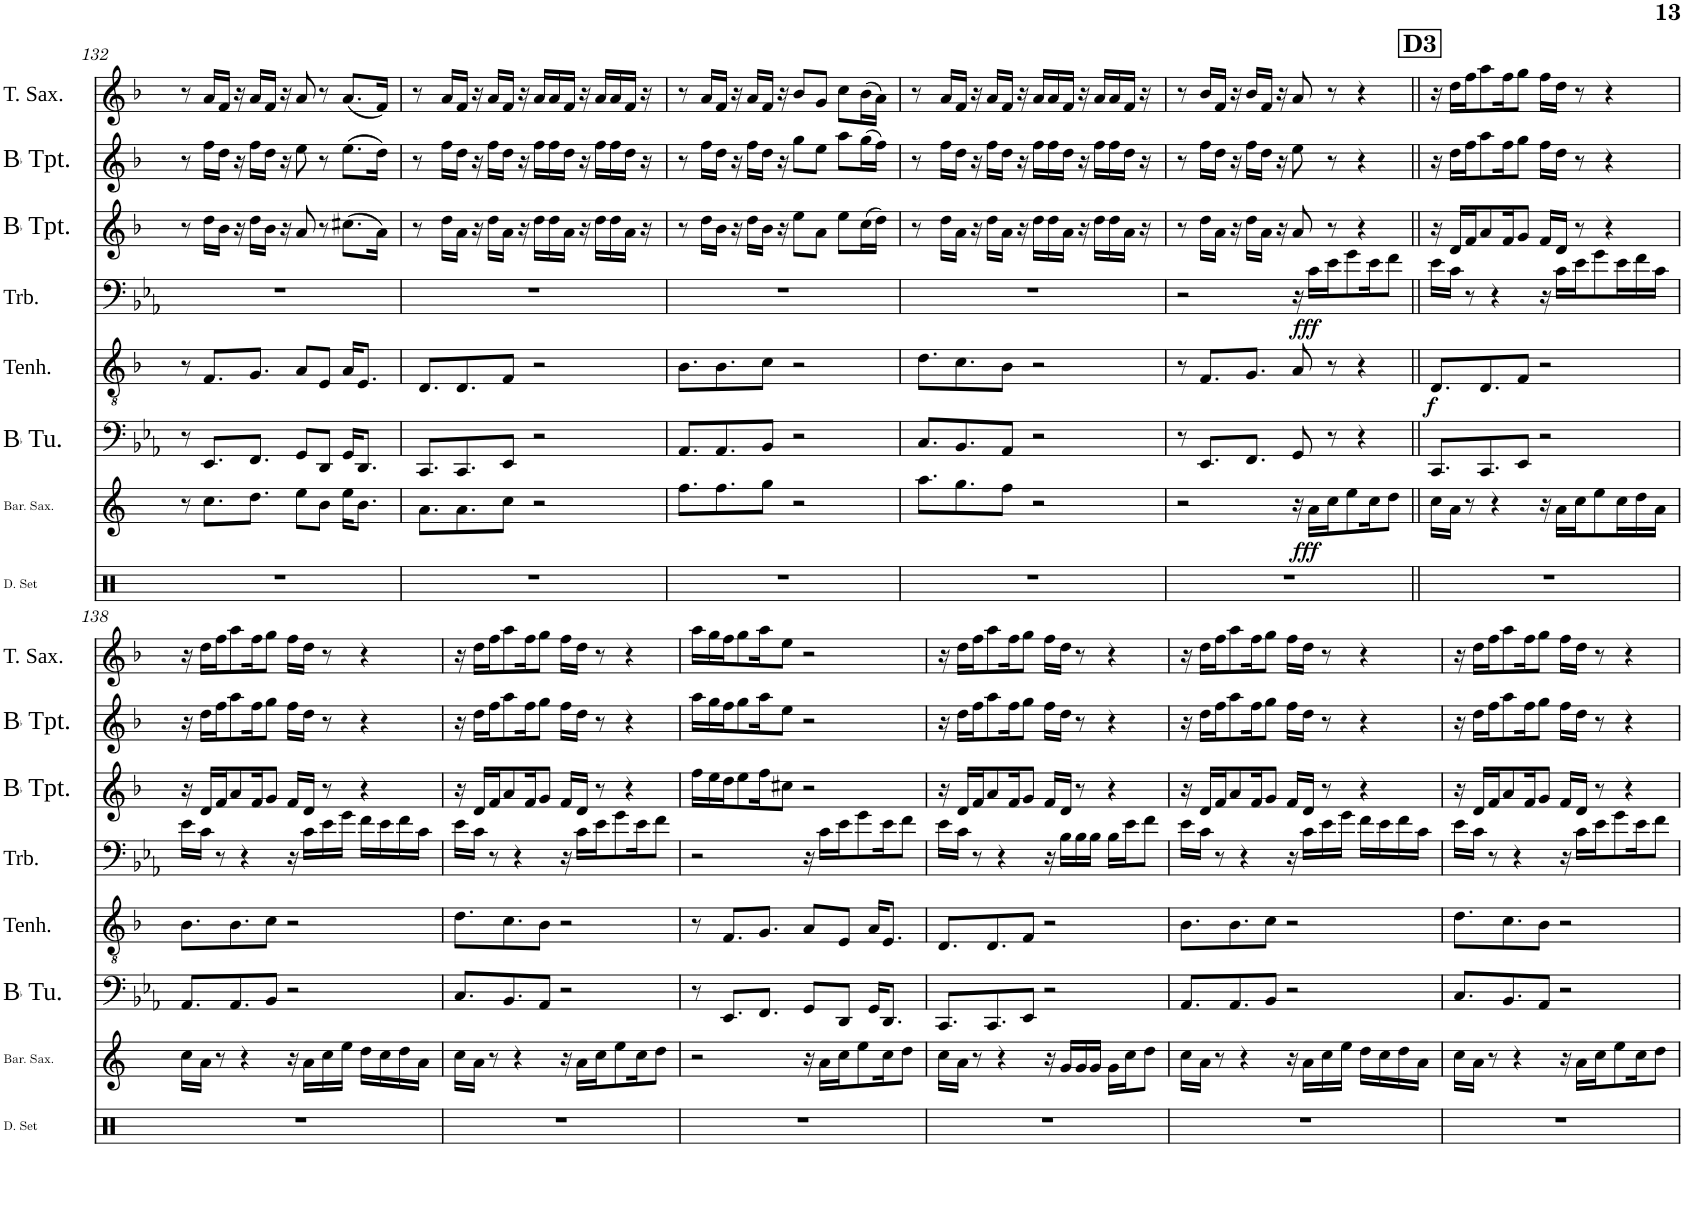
**kern	**kern	**dynam	**kern	**kern	**dynam	**kern	**dynam	**kern	**kern	**kern
*part8	*part7	*part7	*part6	*part5	*part5	*part4	*part4	*part3	*part2	*part1
*staff8	*staff7	*staff7	*staff6	*staff5	*staff5	*staff4	*staff4	*staff3	*staff2	*staff1
*I"Drumset	*I"Baritone Saxophone	*	*I"BaccidentalFlat Tuba	*I"Tenorhorn	*	*I"Trombone	*	*I"BaccidentalFlat Trumpet	*I"BaccidentalFlat Trumpet	*I"Tenor Saxophone
*I'D. Set	*I'Bar. Sax.	*	*I'BaccidentalFlat Tu.	*I'Tenh.	*	*I'Trb.	*	*I'BaccidentalFlat Tpt.	*I'BaccidentalFlat Tpt.	*I'T. Sax.
!!LO:PB:g=z
*clefX	*clefG2	*	*clefF4	*clefGv2	*	*clefF4	*	*clefG2	*clefG2	*clefG2
*	*Trd12c21	*	*	*Trd1c2	*	*	*	*Trd1c2	*Trd1c2	*Trd8c14
*k[]	*k[]	*	*k[b-e-a-]	*k[b-]	*	*k[b-e-a-]	*	*k[b-]	*k[b-]	*k[b-]
*M4/4	*M4/4	*	*M4/4	*M4/4	*	*M4/4	*	*M4/4	*M4/4	*M4/4
=132	=132	=132	=132	=132	=132	=132	=132	=132	=132	=132
1r	8r	.	8r	8r	.	1r	.	8r	8r	8r
.	8.cc\L	.	8.EE-/L	8.F/L	.	.	.	16dd\LL	16ff\LL	16a/LL
.	.	.	.	.	.	.	.	16b-\JJ	16dd\JJ	16f/JJ
.	.	.	.	.	.	.	.	16r	16r	16r
.	8.dd\J	.	8.FF/J	8.G/J	.	.	.	16dd\LL	16ff\LL	16a/LL
.	.	.	.	.	.	.	.	16b-\JJ	16dd\JJ	16f/JJ
.	.	.	.	.	.	.	.	16r	16r	16r
.	8ee\L	.	8GG/L	8A/L	.	.	.	8a/	8ee\	8a/
.	8b\J	.	8DD/J	8E/J	.	.	.	8r	8r	8r
.	16ee\KL	.	16GG/KL	16A/KL	.	.	.	(8.cc#X\L	(8.ee\L	(8.a/L
.	8.b\J	.	8.DD/J	8.E/J	.	.	.	.	.	.
.	.	.	.	.	.	.	.	16a\Jk)	16dd\Jk)	16f/Jk)
=133	=133	=133	=133	=133	=133	=133	=133	=133	=133	=133
1r	8.a\L	.	8.CC/L	8.D/L	.	1r	.	8r	8r	8r
.	.	.	.	.	.	.	.	16dd\LL	16ff\LL	16a/LL
.	8.a\	.	8.CC/	8.D/	.	.	.	16a\JJ	16dd\JJ	16f/JJ
.	.	.	.	.	.	.	.	16r	16r	16r
.	.	.	.	.	.	.	.	16dd\LL	16ff\LL	16a/LL
.	8cc\J	.	8EE-/J	8F/J	.	.	.	16a\JJ	16dd\JJ	16f/JJ
.	.	.	.	.	.	.	.	16r	16r	16r
.	2r	.	2r	2r	.	.	.	16dd\LL	16ff\LL	16a/LL
.	.	.	.	.	.	.	.	16dd\	16ff\	16a/
.	.	.	.	.	.	.	.	16a\JJ	16dd\JJ	16f/JJ
.	.	.	.	.	.	.	.	16r	16r	16r
.	.	.	.	.	.	.	.	16dd\LL	16ff\LL	16a/LL
.	.	.	.	.	.	.	.	16dd\	16ff\	16a/
.	.	.	.	.	.	.	.	16a\JJ	16dd\JJ	16f/JJ
.	.	.	.	.	.	.	.	16r	16r	16r
=134	=134	=134	=134	=134	=134	=134	=134	=134	=134	=134
1r	8.ff\L	.	8.AA-/L	8.B-\L	.	1r	.	8r	8r	8r
.	.	.	.	.	.	.	.	16dd\LL	16ff\LL	16a/LL
.	8.ff\	.	8.AA-/	8.B-\	.	.	.	16b-\JJ	16dd\JJ	16f/JJ
.	.	.	.	.	.	.	.	16r	16r	16r
.	.	.	.	.	.	.	.	16dd\LL	16ff\LL	16a/LL
.	8gg\J	.	8BB-/J	8c\J	.	.	.	16b-\JJ	16dd\JJ	16f/JJ
.	.	.	.	.	.	.	.	16r	16r	16r
.	2r	.	2r	2r	.	.	.	8ee\L	8gg\L	8b-/L
.	.	.	.	.	.	.	.	8a\J	8ee\J	8g/J
.	.	.	.	.	.	.	.	8ee\L	8aa\L	8cc\L
.	.	.	.	.	.	.	.	(16cc\L	(16gg\L	(16b-\L
.	.	.	.	.	.	.	.	16dd\JJ)	16ff\JJ)	16a\JJ)
=135	=135	=135	=135	=135	=135	=135	=135	=135	=135	=135
1r	8.aa\L	.	8.C/L	8.d\L	.	1r	.	8r	8r	8r
.	.	.	.	.	.	.	.	16dd\LL	16ff\LL	16a/LL
.	8.gg\	.	8.BB-/	8.c\	.	.	.	16a\JJ	16dd\JJ	16f/JJ
.	.	.	.	.	.	.	.	16r	16r	16r
.	.	.	.	.	.	.	.	16dd\LL	16ff\LL	16a/LL
.	8ff\J	.	8AA-/J	8B-\J	.	.	.	16a\JJ	16dd\JJ	16f/JJ
.	.	.	.	.	.	.	.	16r	16r	16r
.	2r	.	2r	2r	.	.	.	16dd\LL	16ff\LL	16a/LL
.	.	.	.	.	.	.	.	16dd\	16ff\	16a/
.	.	.	.	.	.	.	.	16a\JJ	16dd\JJ	16f/JJ
.	.	.	.	.	.	.	.	16r	16r	16r
.	.	.	.	.	.	.	.	16dd\LL	16ff\LL	16a/LL
.	.	.	.	.	.	.	.	16dd\	16ff\	16a/
.	.	.	.	.	.	.	.	16a\JJ	16dd\JJ	16f/JJ
.	.	.	.	.	.	.	.	16r	16r	16r
=136	=136	=136	=136	=136	=136	=136	=136	=136	=136	=136
1r	2r	.	8r	8r	.	2r	.	8r	8r	8r
.	.	.	8.EE-/L	8.F/L	.	.	.	16dd\LL	16ff\LL	16b-/LL
.	.	.	.	.	.	.	.	16a\JJ	16dd\JJ	16f/JJ
.	.	.	.	.	.	.	.	16r	16r	16r
.	.	.	8.FF/J	8.G/J	.	.	.	16dd\LL	16ff\LL	16b-/LL
.	.	.	.	.	.	.	.	16a\JJ	16dd\JJ	16f/JJ
.	.	.	.	.	.	.	.	16r	16r	16r
.	16r	.	8GG/	8A/	.	16r	.	8a/	8ee\	8a/
!	!	!LO:DY:b	!	!	!	!	!LO:DY:b	!	!	!
.	16a\LL	fff	.	.	.	16c\LL	fff	.	.	.
.	16cc\J	.	8r	8r	.	16e-\J	.	8r	8r	8r
.	8ee\	.	.	.	.	8g\	.	.	.	.
.	.	.	4r	4r	.	.	.	4r	4r	4r
.	16cc\K	.	.	.	.	16e-\K	.	.	.	.
.	8dd\J	.	.	.	.	8f\J	.	.	.	.
!!LO:REH:place=s1:a:B:cj:fs=14:t=D3
=137||	=137||	=137||	=137||	=137||	=137||	=137||	=137||	=137||	=137||	=137||
!	!	!	!	!	!LO:DY:b	!	!	!	!	!
1r	16cc\LL	.	8.CC/L	8.D/L	f	16e-\LL	.	16r	16r	16r
.	16a\JJ	.	.	.	.	16c\JJ	.	16d/LL	16dd\LL	16dd\LL
.	8r	.	.	.	.	8r	.	16f/J	16ff\J	16ff\J
.	.	.	8.CC/	8.D/	.	.	.	8a/	8aa\	8aa\
.	4r	.	.	.	.	4r	.	.	.	.
.	.	.	.	.	.	.	.	16f/K	16ff\K	16ff\K
.	.	.	8EE-/J	8F/J	.	.	.	8g/J	8gg\J	8gg\J
.	16r	.	2r	2r	.	16r	.	16f/LL	16ff\LL	16ff\LL
.	16a\LL	.	.	.	.	16c\LL	.	16d/JJ	16dd\JJ	16dd\JJ
.	16cc\J	.	.	.	.	16e-\J	.	8r	8r	8r
.	8ee\	.	.	.	.	8g\	.	.	.	.
.	.	.	.	.	.	.	.	4r	4r	4r
.	16cc\L	.	.	.	.	16e-\L	.	.	.	.
.	16dd\	.	.	.	.	16f\	.	.	.	.
.	16a\JJ	.	.	.	.	16c\JJ	.	.	.	.
!!LO:LB:g=z
=138	=138	=138	=138	=138	=138	=138	=138	=138	=138	=138
1r	16cc\LL	.	8.AA-/L	8.B-\L	.	16e-\LL	.	16r	16r	16r
.	16a\JJ	.	.	.	.	16c\JJ	.	16d/LL	16dd\LL	16dd\LL
.	8r	.	.	.	.	8r	.	16f/J	16ff\J	16ff\J
.	.	.	8.AA-/	8.B-\	.	.	.	8a/	8aa\	8aa\
.	4r	.	.	.	.	4r	.	.	.	.
.	.	.	.	.	.	.	.	16f/K	16ff\K	16ff\K
.	.	.	8BB-/J	8c\J	.	.	.	8g/J	8gg\J	8gg\J
.	16r	.	2r	2r	.	16r	.	16f/LL	16ff\LL	16ff\LL
.	16a\LL	.	.	.	.	16c\LL	.	16d/JJ	16dd\JJ	16dd\JJ
.	16cc\	.	.	.	.	16e-\	.	8r	8r	8r
.	16ee\JJ	.	.	.	.	16g\JJ	.	.	.	.
.	16dd\LL	.	.	.	.	16f\LL	.	4r	4r	4r
.	16cc\	.	.	.	.	16e-\	.	.	.	.
.	16dd\	.	.	.	.	16f\	.	.	.	.
.	16a\JJ	.	.	.	.	16c\JJ	.	.	.	.
=139	=139	=139	=139	=139	=139	=139	=139	=139	=139	=139
1r	16cc\LL	.	8.C/L	8.d\L	.	16e-\LL	.	16r	16r	16r
.	16a\JJ	.	.	.	.	16c\JJ	.	16d/LL	16dd\LL	16dd\LL
.	8r	.	.	.	.	8r	.	16f/J	16ff\J	16ff\J
.	.	.	8.BB-/	8.c\	.	.	.	8a/	8aa\	8aa\
.	4r	.	.	.	.	4r	.	.	.	.
.	.	.	.	.	.	.	.	16f/K	16ff\K	16ff\K
.	.	.	8AA-/J	8B-\J	.	.	.	8g/J	8gg\J	8gg\J
.	16r	.	2r	2r	.	16r	.	16f/LL	16ff\LL	16ff\LL
.	16a\LL	.	.	.	.	16c\LL	.	16d/JJ	16dd\JJ	16dd\JJ
.	16cc\J	.	.	.	.	16e-\J	.	8r	8r	8r
.	8ee\	.	.	.	.	8g\	.	.	.	.
.	.	.	.	.	.	.	.	4r	4r	4r
.	16cc\K	.	.	.	.	16e-\K	.	.	.	.
.	8dd\J	.	.	.	.	8f\J	.	.	.	.
=140	=140	=140	=140	=140	=140	=140	=140	=140	=140	=140
1r	2r	.	8r	8r	.	2r	.	16ff\LL	16aa\LL	16aa\LL
.	.	.	.	.	.	.	.	16ee\	16gg\	16gg\
.	.	.	8.EE-/L	8.F/L	.	.	.	16dd\J	16ff\J	16ff\J
.	.	.	.	.	.	.	.	8ee\	8gg\	8gg\
.	.	.	8.FF/J	8.G/J	.	.	.	16ff\K	16aa\K	16aa\K
.	.	.	.	.	.	.	.	8cc#X\J	8ee\J	8ee\J
.	16r	.	8GG/L	8A/L	.	16r	.	2r	2r	2r
.	16a\LL	.	.	.	.	16c\LL	.	.	.	.
.	16cc\J	.	8DD/J	8E/J	.	16e-\J	.	.	.	.
.	8ee\	.	.	.	.	8g\	.	.	.	.
.	.	.	16GG/KL	16A/KL	.	.	.	.	.	.
.	16cc\K	.	8.DD/J	8.E/J	.	16e-\K	.	.	.	.
.	8dd\J	.	.	.	.	8f\J	.	.	.	.
=141	=141	=141	=141	=141	=141	=141	=141	=141	=141	=141
1r	16cc\LL	.	8.CC/L	8.D/L	.	16e-\LL	.	16r	16r	16r
.	16a\JJ	.	.	.	.	16c\JJ	.	16d/LL	16dd\LL	16dd\LL
.	8r	.	.	.	.	8r	.	16f/J	16ff\J	16ff\J
.	.	.	8.CC/	8.D/	.	.	.	8a/	8aa\	8aa\
.	4r	.	.	.	.	4r	.	.	.	.
.	.	.	.	.	.	.	.	16f/K	16ff\K	16ff\K
.	.	.	8EE-/J	8F/J	.	.	.	8g/J	8gg\J	8gg\J
.	16r	.	2r	2r	.	16r	.	16f/LL	16ff\LL	16ff\LL
.	16g/LL	.	.	.	.	16B-\LL	.	16d/JJ	16dd\JJ	16dd\JJ
.	16g/	.	.	.	.	16B-\	.	8r	8r	8r
.	16g/JJ	.	.	.	.	16B-\JJ	.	.	.	.
.	16g\LL	.	.	.	.	16B-\LL	.	4r	4r	4r
.	16cc\J	.	.	.	.	16e-\J	.	.	.	.
.	8dd\J	.	.	.	.	8f\J	.	.	.	.
=142	=142	=142	=142	=142	=142	=142	=142	=142	=142	=142
1r	16cc\LL	.	8.AA-/L	8.B-\L	.	16e-\LL	.	16r	16r	16r
.	16a\JJ	.	.	.	.	16c\JJ	.	16d/LL	16dd\LL	16dd\LL
.	8r	.	.	.	.	8r	.	16f/J	16ff\J	16ff\J
.	.	.	8.AA-/	8.B-\	.	.	.	8a/	8aa\	8aa\
.	4r	.	.	.	.	4r	.	.	.	.
.	.	.	.	.	.	.	.	16f/K	16ff\K	16ff\K
.	.	.	8BB-/J	8c\J	.	.	.	8g/J	8gg\J	8gg\J
.	16r	.	2r	2r	.	16r	.	16f/LL	16ff\LL	16ff\LL
.	16a\LL	.	.	.	.	16c\LL	.	16d/JJ	16dd\JJ	16dd\JJ
.	16cc\	.	.	.	.	16e-\	.	8r	8r	8r
.	16ee\JJ	.	.	.	.	16g\JJ	.	.	.	.
.	16dd\LL	.	.	.	.	16f\LL	.	4r	4r	4r
.	16cc\	.	.	.	.	16e-\	.	.	.	.
.	16dd\	.	.	.	.	16f\	.	.	.	.
.	16a\JJ	.	.	.	.	16c\JJ	.	.	.	.
=143	=143	=143	=143	=143	=143	=143	=143	=143	=143	=143
1r	16cc\LL	.	8.C/L	8.d\L	.	16e-\LL	.	16r	16r	16r
.	16a\JJ	.	.	.	.	16c\JJ	.	16d/LL	16dd\LL	16dd\LL
.	8r	.	.	.	.	8r	.	16f/J	16ff\J	16ff\J
.	.	.	8.BB-/	8.c\	.	.	.	8a/	8aa\	8aa\
.	4r	.	.	.	.	4r	.	.	.	.
.	.	.	.	.	.	.	.	16f/K	16ff\K	16ff\K
.	.	.	8AA-/J	8B-\J	.	.	.	8g/J	8gg\J	8gg\J
.	16r	.	2r	2r	.	16r	.	16f/LL	16ff\LL	16ff\LL
.	16a\LL	.	.	.	.	16c\LL	.	16d/JJ	16dd\JJ	16dd\JJ
.	16cc\J	.	.	.	.	16e-\J	.	8r	8r	8r
.	8ee\	.	.	.	.	8g\	.	.	.	.
.	.	.	.	.	.	.	.	4r	4r	4r
.	16cc\K	.	.	.	.	16e-\K	.	.	.	.
.	8dd\J	.	.	.	.	8f\J	.	.	.	.
=	=	=	=	=	=	=	=	=	=	=
*-	*-	*-	*-	*-	*-	*-	*-	*-	*-	*-
